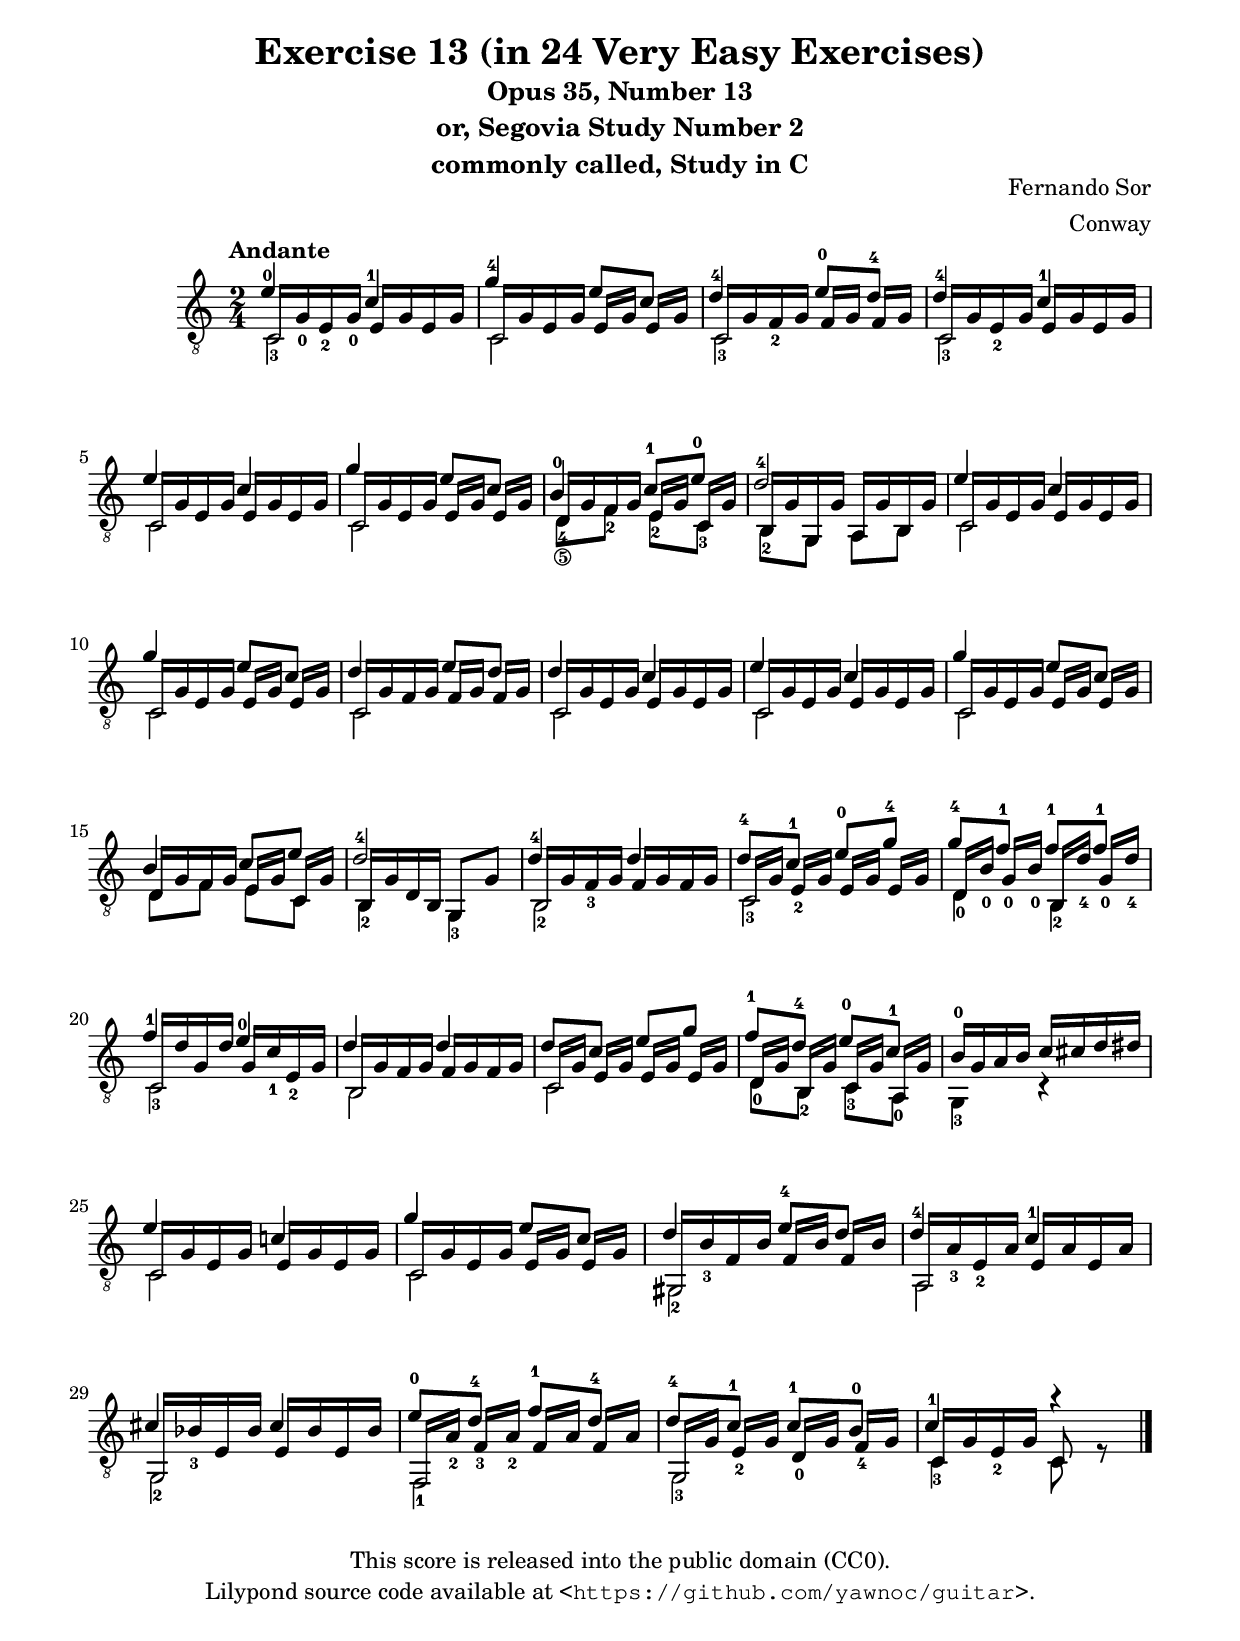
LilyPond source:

\version "2.18.2"


%%%%%%%%%%%%%%%%%%%%%%%%%%%%%%%%%%%%%%%%%%%%%%%%%%%%%%%%%%%%%%%%
% General
%%%%%%%%%%%%%%%%%%%%%%%%%%%%%%%%%%%%%%%%%%%%%%%%%%%%%%%%%%%%%%%%

\paper {
  top-margin = 1.5\cm
  left-margin = 1.5\cm
  right-margin = 1.5\cm
  bottom-margin = 1.5\cm
  ragged-last-bottom = ##f
  footnote-separator-markup = \markup { \vspace #1.5 }
}

globalSettings = {
  \accidentalStyle modern
  \compressFullBarRests
  \mergeDifferentlyHeadedOn
  \mergeDifferentlyDottedOn
  \numericTimeSignature
  \pointAndClickOff
  \override TextScript.extra-offset = #'(0 . 0.7)
  \override Score.FootnoteItem.annotation-line = ##f
}

origin-url = "https://github.com/yawnoc/guitar"

\header {
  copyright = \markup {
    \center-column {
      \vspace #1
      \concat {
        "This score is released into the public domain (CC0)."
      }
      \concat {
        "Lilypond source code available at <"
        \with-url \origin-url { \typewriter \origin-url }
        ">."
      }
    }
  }
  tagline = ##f
}

triplet = #(define-music-function
  (parser location music) (ly:music?)
  #{
    \tuplet 3/2 { $music }
  #}
)

tripletDuple = #(define-music-function
  (parser location music) (ly:music?)
  #{
    \tuplet 6/4 { $music }
  #}
)

overrideBeamedStemLengths = #(define-scheme-function
  (parser location lengths) (list?)
  #{
    \override Stem.details.beamed-lengths = $lengths
  #}
)
revertBeamedStemLengths = { \revert Stem.details.beamed-lengths }

overrideBeamVerticalPositions = #(define-scheme-function
  (parser location positions) (pair?)
  #{
    \override Beam.positions = $positions
  #}
)

%%%%%%%%%%%%%%%%%%%%%%%%%%%%%%%%%%%%%%%%%%%%%%%%%%%%%%%%%%%%%%%%
% Semantic bar lines
%%%%%%%%%%%%%%%%%%%%%%%%%%%%%%%%%%%%%%%%%%%%%%%%%%%%%%%%%%%%%%%%

barLineGoto = { \bar "||" }
barLineKeyChange = { \bar "||" }
barLineEnd = { \bar "|." }

%%%%%%%%%%%%%%%%%%%%%%%%%%%%%%%%%%%%%%%%%%%%%%%%%%%%%%%%%%%%%%%%
% Guitar notation
%%%%%%%%%%%%%%%%%%%%%%%%%%%%%%%%%%%%%%%%%%%%%%%%%%%%%%%%%%%%%%%%

stringNumbersAbove = { \set stringNumberOrientations = #'(up) }
stringNumbersBelow = { \set stringNumberOrientations = #'(down) }

fingeringAbove = { \set fingeringOrientations = #'(up) }
fingeringBelow = { \set fingeringOrientations = #'(down) }
fingeringAleft = { \set fingeringOrientations = #'(left) }
fingeringAright = { \set fingeringOrientations = #'(right) }

startGraceMusic = {
  <>(
  \override Fingering.font-size = -6
}
stopGraceMusic = {
  \revert Fingering.font-size
  <>)
}

overrideHorizontalShift = #(define-scheme-function
  (parser location distance) (number?)
  #{
    \override NoteColumn.force-hshift = $distance
  #}
)
revertHorizontalShift = { \revert NoteColumn.force-hshift }

barreSpan = #(define-music-function
  (parser location label offsetPair music)
  (string? (pair? (cons 0 0)) ly:music?)
  (let
    (
      (elements (extract-named-music music '(NoteEvent EventChord)))
    )
    (if
      (pair? elements)
      (let
        (
          (first-element (first elements))
          (last-element (last elements))
        )
        (set!
          (ly:music-property first-element 'articulations)
          (cons
            (make-music 'TextSpanEvent 'span-direction -1)
            (ly:music-property first-element 'articulations)
          )
        )
        (set!
          (ly:music-property last-element 'articulations)
          (cons
            (make-music 'TextSpanEvent 'span-direction 1)
            (ly:music-property last-element 'articulations)
          )
        )
      )
    )
  )
  #{
    \once \override TextSpanner.font-shape = #'upright
    \once \override TextSpanner.style = #'line
    \once \override TextSpanner.extra-offset = #offsetPair
    \once \override TextSpanner.bound-details = #`(
      (left
        (text . ,#{ \markup { \raise #-0.7 { #label \hspace #0.7 }} #})
        (Y . 0)
        (padding . -0.8)
        (attach-dir . -2)
      )
      (right
        (text . ,#{ \markup { \draw-line #'(0 . -1.3) } #}) ;; draw hook
        (Y . 0)
        (padding . -0.5)
        (attach-dir . 2)
      )
    )
    \once \override TextSpanner #'after-line-breaking = #(lambda (grob)
      (let*
        (
          (originalGrob (ly:grob-original grob))
          (splitGrobs (ly:spanner-broken-into originalGrob))
        )
        (if
          (and
            (>= (length splitGrobs) 2)
            (not (eq? (car (last-pair splitGrobs)) grob))
          )
          (begin
            (ly:grob-set-nested-property! grob
              '(bound-details right text)
              #{ \markup { \draw-line #'(0 . 0) } #} ;; suppress draw hook
            )
            (ly:grob-set-property! grob
              'extra-offset
              (cons
                (car offsetPair)
                (+ (cdr offsetPair) 0.7) ;; correction for suppressed hook
              )
            )
            (ly:grob-set-nested-property! grob
              '(bound-details right padding)
              #'-3 ;; increase spanner length
            )
          )
        )
      )
    )
    $music
  #}
)

barre = #(define-scheme-function
  (parser location label) (string?)
  #{
    \markup {
      \center-align {
        \hspace #0.7
        $label
      }
    }
  #}
)

nudgeNextBarre = #(define-scheme-function
  (parser location distance) (number?)
  #{
    \once \override TextScript.X-offset = $distance
  #}
)

position = #(define-scheme-function
  (parser location label) (string?)
  #{
    \markup {
      \center-align {
        \hspace #0.5
        $label
      }
    }
  #}
)

#(define-markup-command
  (markupString layout properties stringNumber) (markup?)
  (interpret-markup layout properties
    #{
      \markup \circle { \bold #stringNumber }
    #}
  )
)

#(define-markup-command
  (resonatesOn layout properties note stringNumber) (markup? markup?)
  (interpret-markup layout properties
    #{
      \markup { #note "resonates on" \markupString #stringNumber }
    #}
  )
)

%%%%%%%%%%%%%%%%%%%%%%%%%%%%%%%%%%%%%%%%%%%%%%%%%%%%%%%%%%%%%%%%
% Goto statements
%%%%%%%%%%%%%%%%%%%%%%%%%%%%%%%%%%%%%%%%%%%%%%%%%%%%%%%%%%%%%%%%

overrideGotoVisibility = {
  \once \override Score.RehearsalMark #'break-visibility = #'#(#t #t #f)
}

makeGotoMark = #(define-scheme-function
  (parser location label) (string?)
  #{
    \mark \markup { \small \italic $label }
  #}
)

simultaneousMarkSeparator = {
  \cadenzaOn
    s1073741824 % stupid, but works
  \cadenzaOff
}

coda = {
  \overrideGotoVisibility
  \mark \markup { \musicglyph #"scripts.coda" }
}

fine = {
  \overrideGotoVisibility
  \makeGotoMark Fine
}

dcAlCoda = {
  \overrideGotoVisibility
  \makeGotoMark "D.C. al Coda"
}

dcAlFine = {
  \overrideGotoVisibility
  \makeGotoMark "D.C. al Fine"
}

toCoda = {
  \overrideGotoVisibility
  \makeGotoMark "to Coda"
}



\header {
  title = "Exercise 13 (in 24 Very Easy Exercises)"
  subtitle = \markup {
    \center-column {
      "Opus 35, Number 13"
      "or, Segovia Study Number 2"
      "commonly called, Study in C"
    }
  }
  composer = "Fernando Sor"
  arranger = "Conway"
}


initialSignatures = {
  \tempo "Andante"
  \clef "treble_8"
  \key c \major
  \time 2/4
}


overrideHorizontalShiftLeftABit = { \overrideHorizontalShift #-0.4 }


highVoiceMusic = {
  
  \globalSettings
  \overrideHorizontalShiftLeftABit
  \fingeringAbove
  
  % Home theme
  \barNumberCheck #1
  \relative c' {
    \shiftOn
    <e-0>4 <c-1> |
    <g'-4>4 e8 c |
    <d-4>4 <e-0>8 <d-4> |
    <d-4>4 <c-1> |
    e4 c |
    g'4 e8 c |
    <b-0>4 <c-1>8 <e-0> |
    <d-4>2 |
  }
  
  % Home theme again
  \barNumberCheck #9
  \relative c' {
    e4 c |
    g'4 e8 c |
    d4 e8 d |
    d4 c |
    e4 c |
    g'4 e8 c |
    b4 c8 e |
    <d-4>2 |
  }
  
  % Away theme
  \barNumberCheck #17
  \relative c' {
    <d-4>4 d |
    <d-4>8 <c-1> <e-0> <g-4> |
    <g-4>8 <f-1> <f-1> <f-1> |
    <f-1>4 <e-0> |
    d4 d |
    d8 c e g |
    <f-1>8 <d-4> <e-0> <c-1> |
    \revertHorizontalShift
    <b-0>16 g a b c cis d dis |
    \overrideHorizontalShiftLeftABit
  }
  
  % Home theme final
  \barNumberCheck #25
  \relative c' {
    e4 c |
    g'4 e8 c |
    d4 <e-4>8 d |
    <d-4>4 <c-1> |
    cis4 cis |
    <e-0>8 <d-4> <f-1> <d-4> |
    <d-4>8 <c-1> <c-1> <b-0> |
    <c-1>4 r4 \barLineEnd
  }
  
}


lowVoiceMusic = {
  
  \globalSettings
  \fingeringBelow
  
  % Home theme
  \barNumberCheck #1
  \relative c {
    c2 |
    c2 |
    c2 |
    c2 |
    c2 |
    c2 |
    d8 f e c |
    b g a b |
  }
  
  % Home theme again
  \barNumberCheck #9
  \relative c {
    c2 |
    c2 |
    c2 |
    c2 |
    c2 |
    c2 |
    d8 f e c |
    b4 g |
  }
  
  % Away theme
  \barNumberCheck #17
  \relative c {
    b2 |
    c2 |
    d4 b |
    c2 |
    b2 |
    c2 |
    d8 b c a |
    <g-3>4 r4 |
  }
  
  % Home theme final
  \barNumberCheck #25
  \relative c {
    c2 |
    c2 |
    gis2 |
    a2 |
    g2 |
    f2 |
    g2 |
    c4 c8 r |
  }
  
}


middleVoiceMusic = {
  
  \globalSettings
  \fingeringBelow
  \stringNumbersBelow
  
  % Home theme
  \barNumberCheck #1
  \relative c {
    \shiftOff
    <c-3>16 <g'-0> <e-2> <g-0> e g e g |
    c, g' e g e[ g] e[ g] |
    <c,-3> g' <f-2> g f[ g] f[ g] |
    <c,-3> g' <e-2> g e g e g |
    c, g' e g e g e g |
    c, g' e g e[ g] e[ g] |
    <d-4 \5> g <f-2> g <e-2>[ g] <c,-3>[ g'] |
    <b,-2> g' g, g' a, g' b, g' |
  }
  
  % Home theme again
  \barNumberCheck #9
  \relative c {
    c16 g' e g e g e g |
    c, g' e g e[ g] e[ g] |
    c, g' f g f[ g] f[ g] |
    c, g' e g e g e g |
    c, g' e g e g e g |
    c, g' e g e[ g] e[ g] |
    d g f g e[ g] c,[ g'] |
    <b,-2> g' d b <g-3>8 g' |
  }
  
  % Away theme
  \barNumberCheck #17
  \relative c {
    <b-2>16 g' <f-3> g f g f g |
    <c,-3>[ g'] <e-2>[ g] e[ g] e[ g] |
    <d-0>[ <b'-0>] <g-0>[ <b-0>] <b,-2>[ <d'-4>] <g,-0>[ <d'-4>] |
    <c,-3> d' g, d' g, <c-1> <e,-2> g |
    b, g' f g f g f g |
    c,[ g'] e[ g] e[ g] e[ g] |
    <d-0>[ g] <b,-2>[ g'] <c,-3>[ g'] <a,-0>[ g'] |
    s2 |
  }
  
  % Home theme final
  \barNumberCheck #25
  \relative c {
    c16 g' e g e g e g |
    c, g' e g e[ g] e[ g] |
    <gis,-2> <b'-3> f b f[ b] f[ b] |
    a, <a'-3> <e-2> a e a e a |
    <g,-2> <bes'-3> e, bes' e, bes' e, bes' |
    <f,-1>[ <a'-2>] <f-3>[ <a-2>] f[ a] f[ a] |
    <g,-3>[ g'] <e-2>[ g] <d-0>[ g] <f-4>[ g] |
    <c,-3> g' <e-2> g c,8 s |
  }
  
}


allMusic = {
  \new Staff \with {
    midiInstrument = #"acoustic guitar (nylon)"
  }
  \initialSignatures
  <<
    << \highVoiceMusic >>
      \\
    << \lowVoiceMusic >>
      \\
    << \middleVoiceMusic >>
  >>
}


\score {
  \allMusic
}

\score {
  \allMusic
  \midi { }
}
